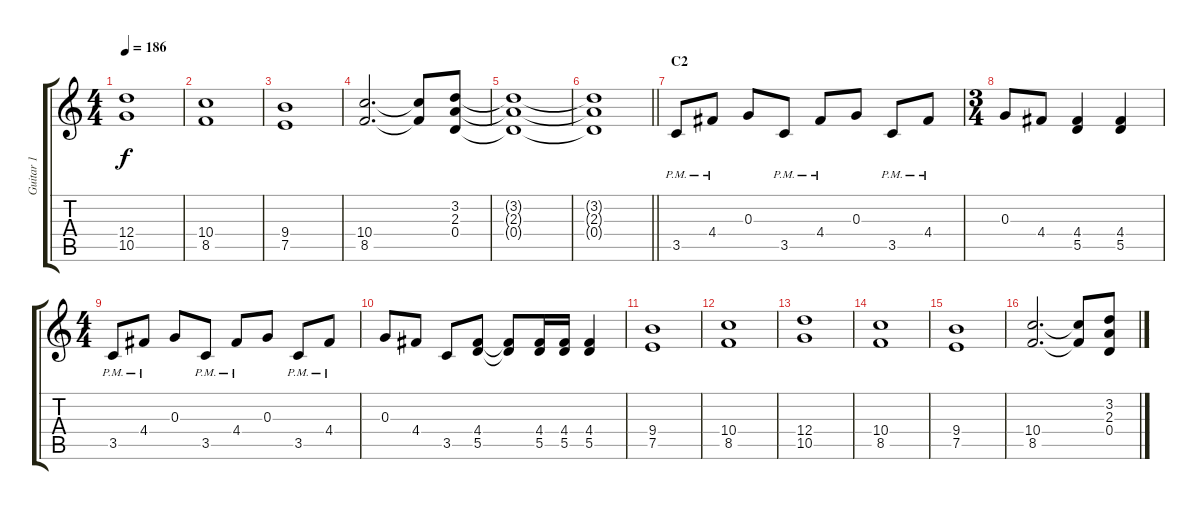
\track ("Guitar 1" "Guitar 1") {instrument distortionguitar}
\staff {score tabs}
\tuning (E4 B3 G3 D3 A2 E2) {hide}
\ts (4 4)
\tempo 186
\clef g2
\ks c
(12.4 10.5).1{dy f} |
(10.4 8.5).1 |
(9.4 7.5).1 |
(10.4 8.5).2{d} (10.4{t} 8.5{t}).8 (3.2 2.3 0.4).8 |
(3.2{t} 2.3{t} 0.4{t}).1 |
\barLineRight lightlight
(3.2{t} 2.3{t} 0.4{t}).1 |
\section ("" "C2")
3.5{pm}.8 4.4{pm}.8 0.3.8 3.5{pm}.8 4.4{pm}.8 0.3.8 3.5{pm}.8 4.4{pm}.8 |
\ts (3 4)
0.3.8 4.4.8 (4.4 5.5).4 (4.4 5.5).4 |
\ts (4 4)
3.5{pm}.8 4.4{pm}.8 0.3.8 3.5{pm}.8 4.4{pm}.8 0.3.8 3.5{pm}.8 4.4{pm}.8 |
0.3.8 4.4.8 3.5.8 (4.4 5.5).8 (4.4{t} 5.5{t}).8 (4.4 5.5).16 (4.4 5.5).16 (4.4 5.5).4 |
(9.4 7.5).1 |
(10.4 8.5).1 |
(12.4 10.5).1 |
(10.4 8.5).1 |
(9.4 7.5).1 |
(10.4 8.5).2{d} (10.4{t} 8.5{t}).8 (3.2 2.3 0.4).8
